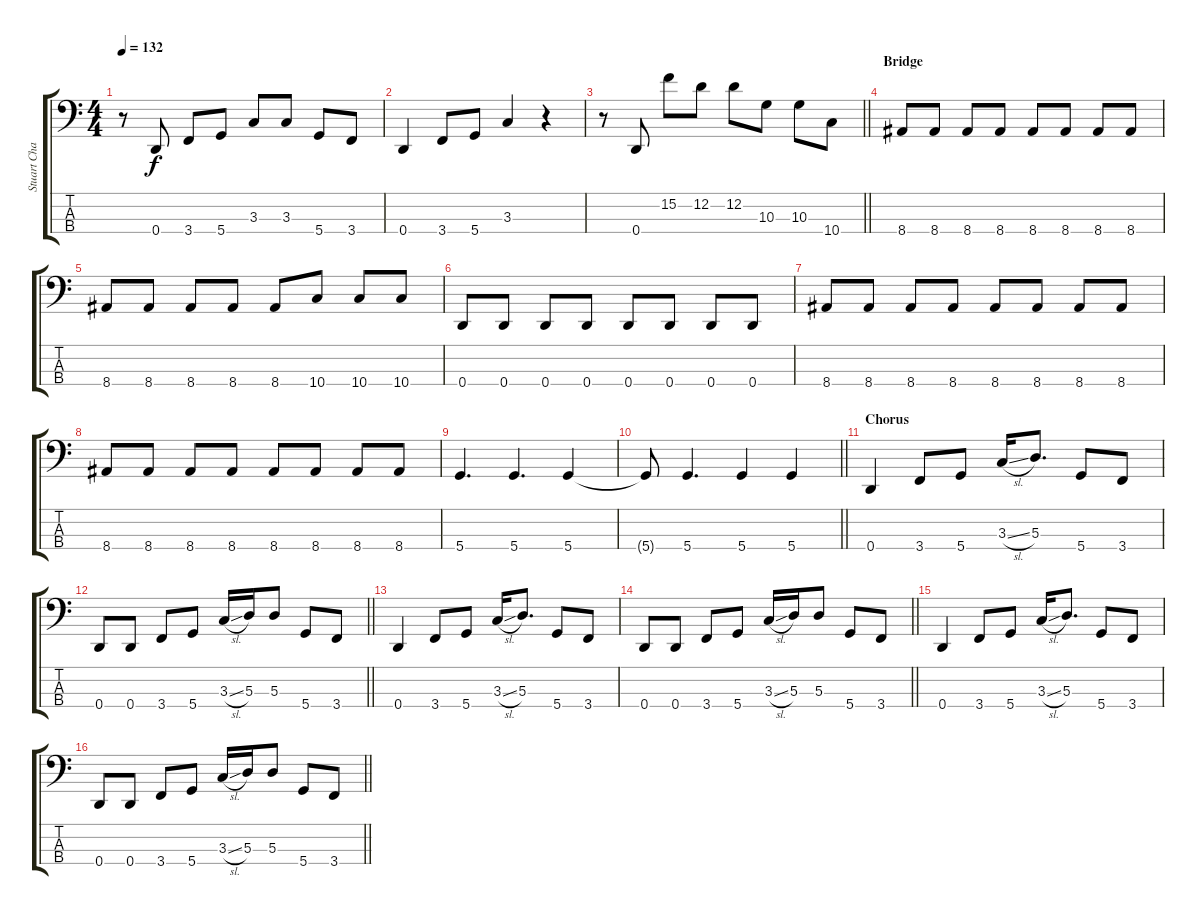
\track ("Stuart Chatwood (Bass)" "Stuart Cha") {instrument electricbassfinger}
\staff {score tabs}
\tuning (G2 D2 A1 D1) {hide}
\ts (4 4)
\tempo 132
\clef f4
\ks c
r.8{dy f} 0.4.8 3.4.8 5.4.8 3.3.8 3.3.8 5.4.8 3.4.8 |
0.4.4 3.4.8 5.4.8 3.3.4 r.4 |
\barLineRight lightlight
r.8 0.4.8 15.2.8 12.2.8 12.2.8 10.3.8 10.3.8 10.4.8 |
\section ("" "Bridge")
8.4.8 8.4.8 8.4.8 8.4.8 8.4.8 8.4.8 8.4.8 8.4.8 |
8.4.8 8.4.8 8.4.8 8.4.8 8.4.8 10.4.8 10.4.8 10.4.8 |
0.4.8 0.4.8 0.4.8 0.4.8 0.4.8 0.4.8 0.4.8 0.4.8 |
8.4.8 8.4.8 8.4.8 8.4.8 8.4.8 8.4.8 8.4.8 8.4.8 |
8.4.8 8.4.8 8.4.8 8.4.8 8.4.8 8.4.8 8.4.8 8.4.8 |
5.4.4{d} 5.4.4{d} 5.4.4 |
\barLineRight lightlight
5.4{t}.8 5.4.4{d} 5.4.4 5.4.4 |
\section ("" "Chorus")
0.4.4 3.4.8 5.4.8 3.3{sl}.16 5.3.8{d} 5.4.8 3.4.8 |
\barLineRight lightlight
0.4.8 0.4.8 3.4.8 5.4.8 3.3{sl}.16 5.3.16 5.3.8 5.4.8 3.4.8 |
0.4.4 3.4.8 5.4.8 3.3{sl}.16 5.3.8{d} 5.4.8 3.4.8 |
\barLineRight lightlight
0.4.8 0.4.8 3.4.8 5.4.8 3.3{sl}.16 5.3.16 5.3.8 5.4.8 3.4.8 |
0.4.4 3.4.8 5.4.8 3.3{sl}.16 5.3.8{d} 5.4.8 3.4.8 |
\barLineRight lightlight
0.4.8 0.4.8 3.4.8 5.4.8 3.3{sl}.16 5.3.16 5.3.8 5.4.8 3.4.8
